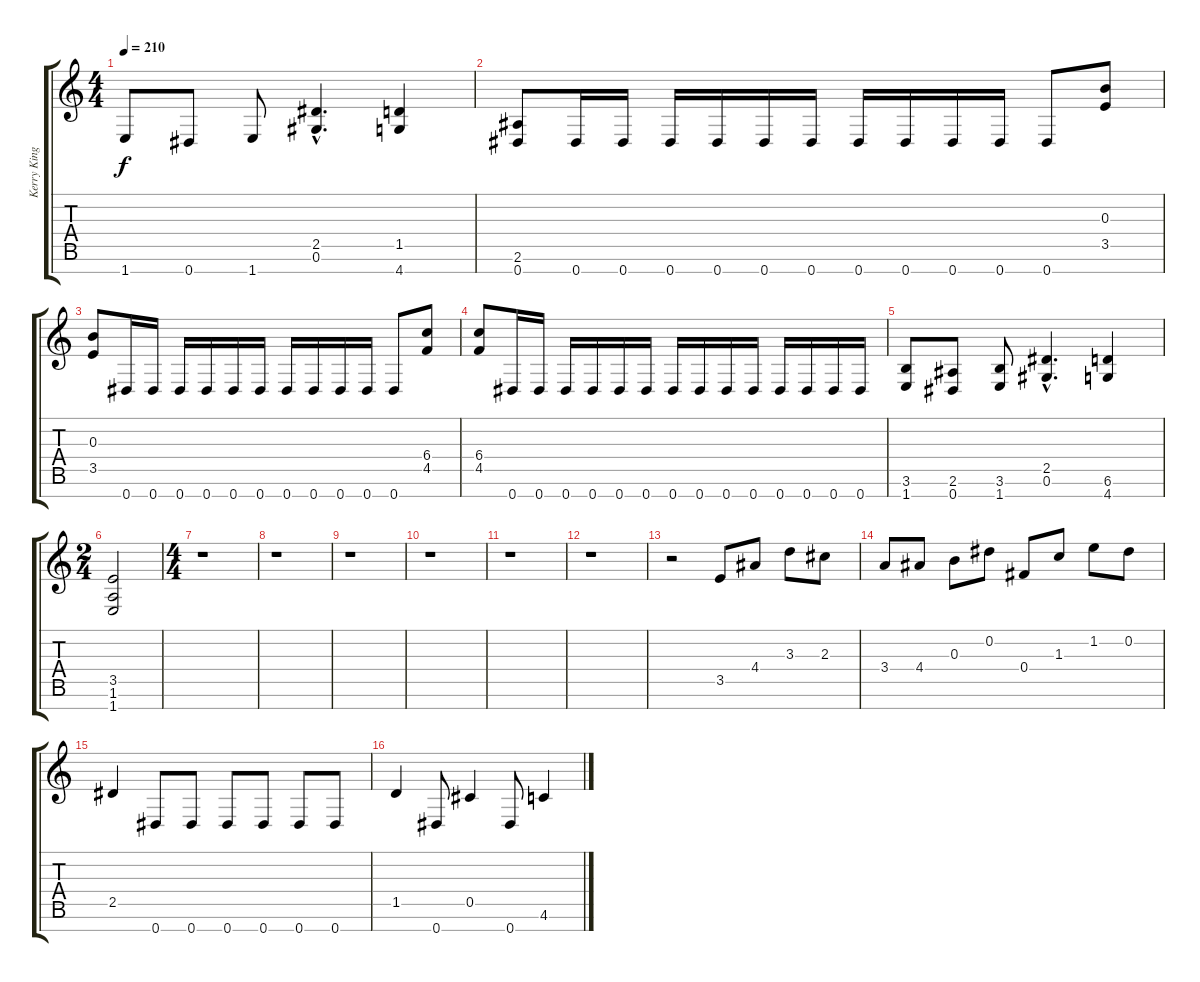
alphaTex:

\track ("Kerry King" "Kerry King") {instrument distortionguitar}
\staff {score tabs}
\tuning (Ab4 Eb4 B3 Gb3 Db3 Ab2 Eb2) {hide}
\ts (4 4)
\tempo 210
\clef g2
\ks c
1.7.8{dy f} 0.7.8 1.7.8 (2.5{hac} 0.6{hac}).4{d} (1.5 4.7).4 |
(2.6 0.7).8 0.7.16 0.7.16 0.7.16 0.7.16 0.7.16 0.7.16 0.7.16 0.7.16 0.7.16 0.7.16 0.7.8 (0.3 3.5).8 |
(0.3 3.5).8 0.7.16 0.7.16 0.7.16 0.7.16 0.7.16 0.7.16 0.7.16 0.7.16 0.7.16 0.7.16 0.7.8 (6.4 4.5).8 |
(6.4 4.5).8 0.7.16 0.7.16 0.7.16 0.7.16 0.7.16 0.7.16 0.7.16 0.7.16 0.7.16 0.7.16 0.7.16 0.7.16 0.7.16 0.7.16 |
(3.6 1.7).8 (2.6 0.7).8 (3.6 1.7).8 (2.5{hac} 0.6{hac}).4{d} (6.6 4.7).4 |
\ts (2 4)
(3.5 1.6 1.7).2 |
\ts (4 4)
r.1 |
r.1 |
r.1 |
r.1 |
r.1 |
r.1 |
r.2 3.5.8 4.4.8 3.3.8 2.3.8 |
3.4.8 4.4.8 0.3.8 0.2.8 0.4.8 1.3.8 1.2.8 0.2.8 |
2.5.4 0.7.8 0.7.8 0.7.8 0.7.8 0.7.8 0.7.8 |
1.5.4 0.7.8 0.5.4 0.7.8 4.6.4
